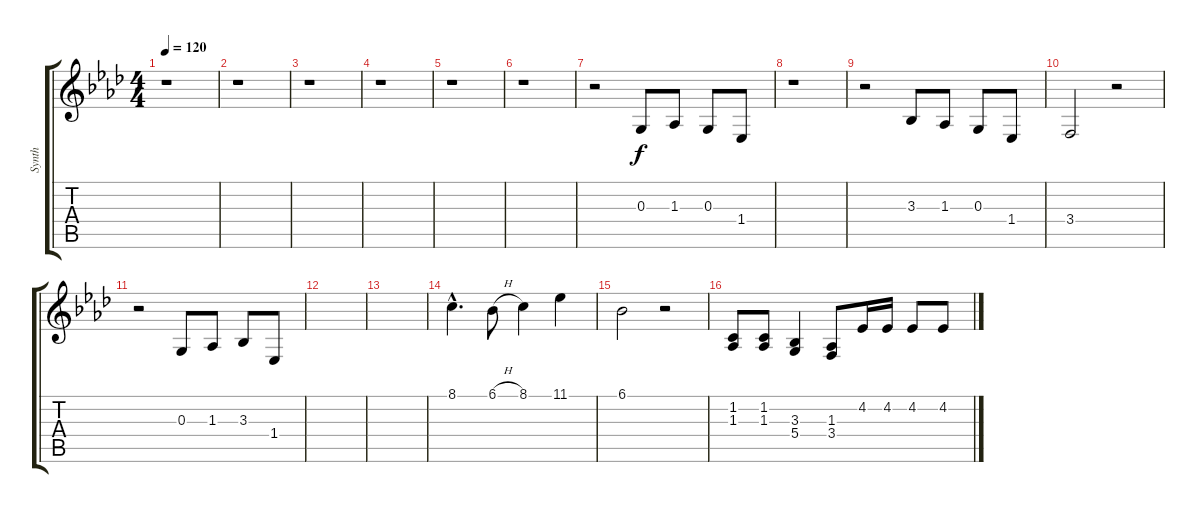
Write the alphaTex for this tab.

\track ("Synth" "Synth") {instrument pad1newage}
\staff {score tabs}
\tuning (E4 B3 G3 D3 A2 E2) {hide}
\ts (4 4)
\tempo 120
\clef g2
\ks ab
r.1{dy f} |
r.1 |
r.1 |
r.1 |
r.1 |
r.1 |
r.2 0.3.8 1.3.8 0.3.8 1.4.8 |
r.1 |
r.2 3.3.8 1.3.8 0.3.8 1.4.8 |
3.4.2 r.2 |
r.2 0.3.8 1.3.8 3.3.8 1.4.8 |
|
|
8.1{hac}.4{d} 6.1{h}.8 8.1.4 11.1.4 |
6.1.2 r.2 |
(1.2 1.3).8 (1.2 1.3).8 (3.3 5.4).4 (1.3 3.4).8 4.2.16 4.2.16 4.2.8 4.2.8
